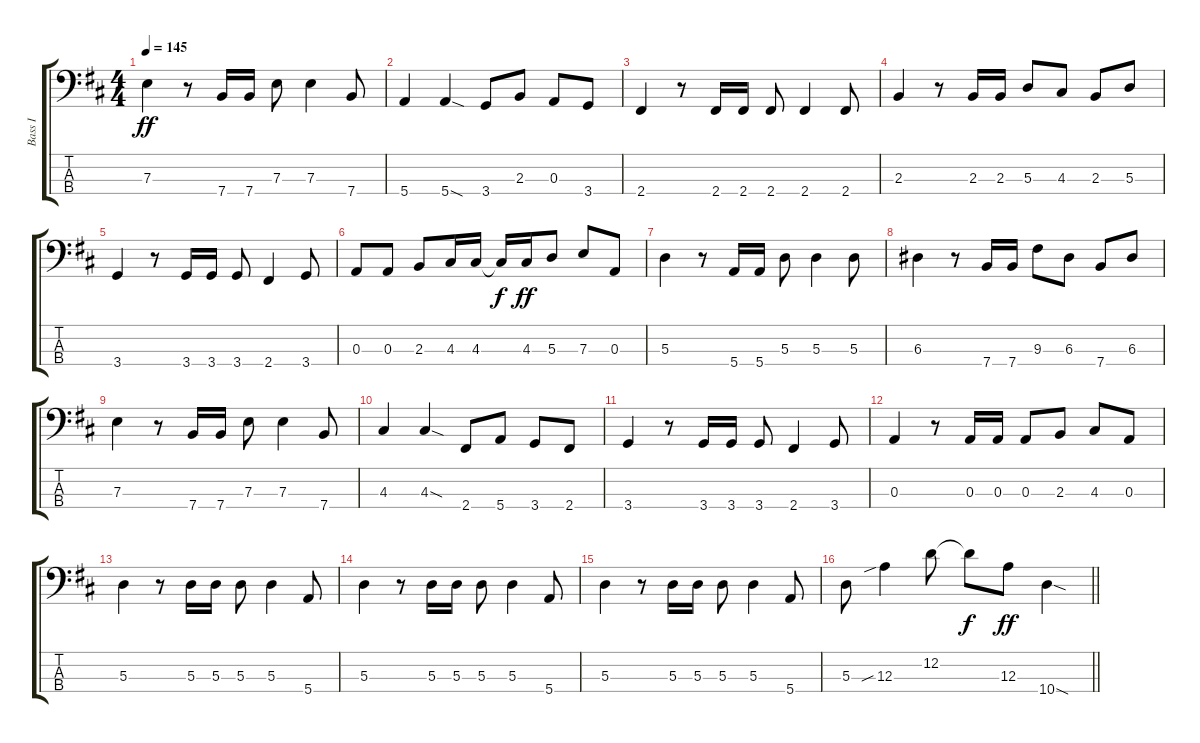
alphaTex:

\track ("Bass I" "Bass I") {instrument electricbasspick}
\staff {score tabs}
\tuning (G2 D2 A1 E1) {hide}
\ts (4 4)
\tempo 145
\clef f4
\ks d
7.3.4{dy ff} r.8 7.4.16 7.4.16 7.3.8 7.3.4 7.4.8 |
5.4.4 5.4{sod}.4 3.4.8 2.3.8 0.3.8 3.4.8 |
2.4.4 r.8 2.4.16 2.4.16 2.4.8 2.4.4 2.4.8 |
2.3.4 r.8 2.3.16 2.3.16 5.3.8 4.3.8 2.3.8 5.3.8 |
3.4.4 r.8 3.4.16 3.4.16 3.4.8 2.4.4 3.4.8 |
0.3.8 0.3.8 2.3.8 4.3.16 4.3.16 4.3{t}.16{dy f} 4.3.16{dy ff} 5.3.8 7.3.8 0.3.8 |
5.3.4 r.8 5.4.16 5.4.16 5.3.8 5.3.4 5.3.8 |
6.3.4 r.8 7.4.16 7.4.16 9.3.8 6.3.8 7.4.8 6.3.8 |
7.3.4 r.8 7.4.16 7.4.16 7.3.8 7.3.4 7.4.8 |
4.3.4 4.3{sod}.4 2.4.8 5.4.8 3.4.8 2.4.8 |
3.4.4 r.8 3.4.16 3.4.16 3.4.8 2.4.4 3.4.8 |
0.3.4 r.8 0.3.16 0.3.16 0.3.8 2.3.8 4.3.8 0.3.8 |
5.3.4 r.8 5.3.16 5.3.16 5.3.8 5.3.4 5.4.8 |
5.3.4 r.8 5.3.16 5.3.16 5.3.8 5.3.4 5.4.8 |
5.3.4 r.8 5.3.16 5.3.16 5.3.8 5.3.4 5.4.8 |
\barLineRight lightlight
5.3.8 12.3{sib}.4 12.2.8 12.2{t}.8{dy f} 12.3.8{dy ff} 10.4{sod}.4
